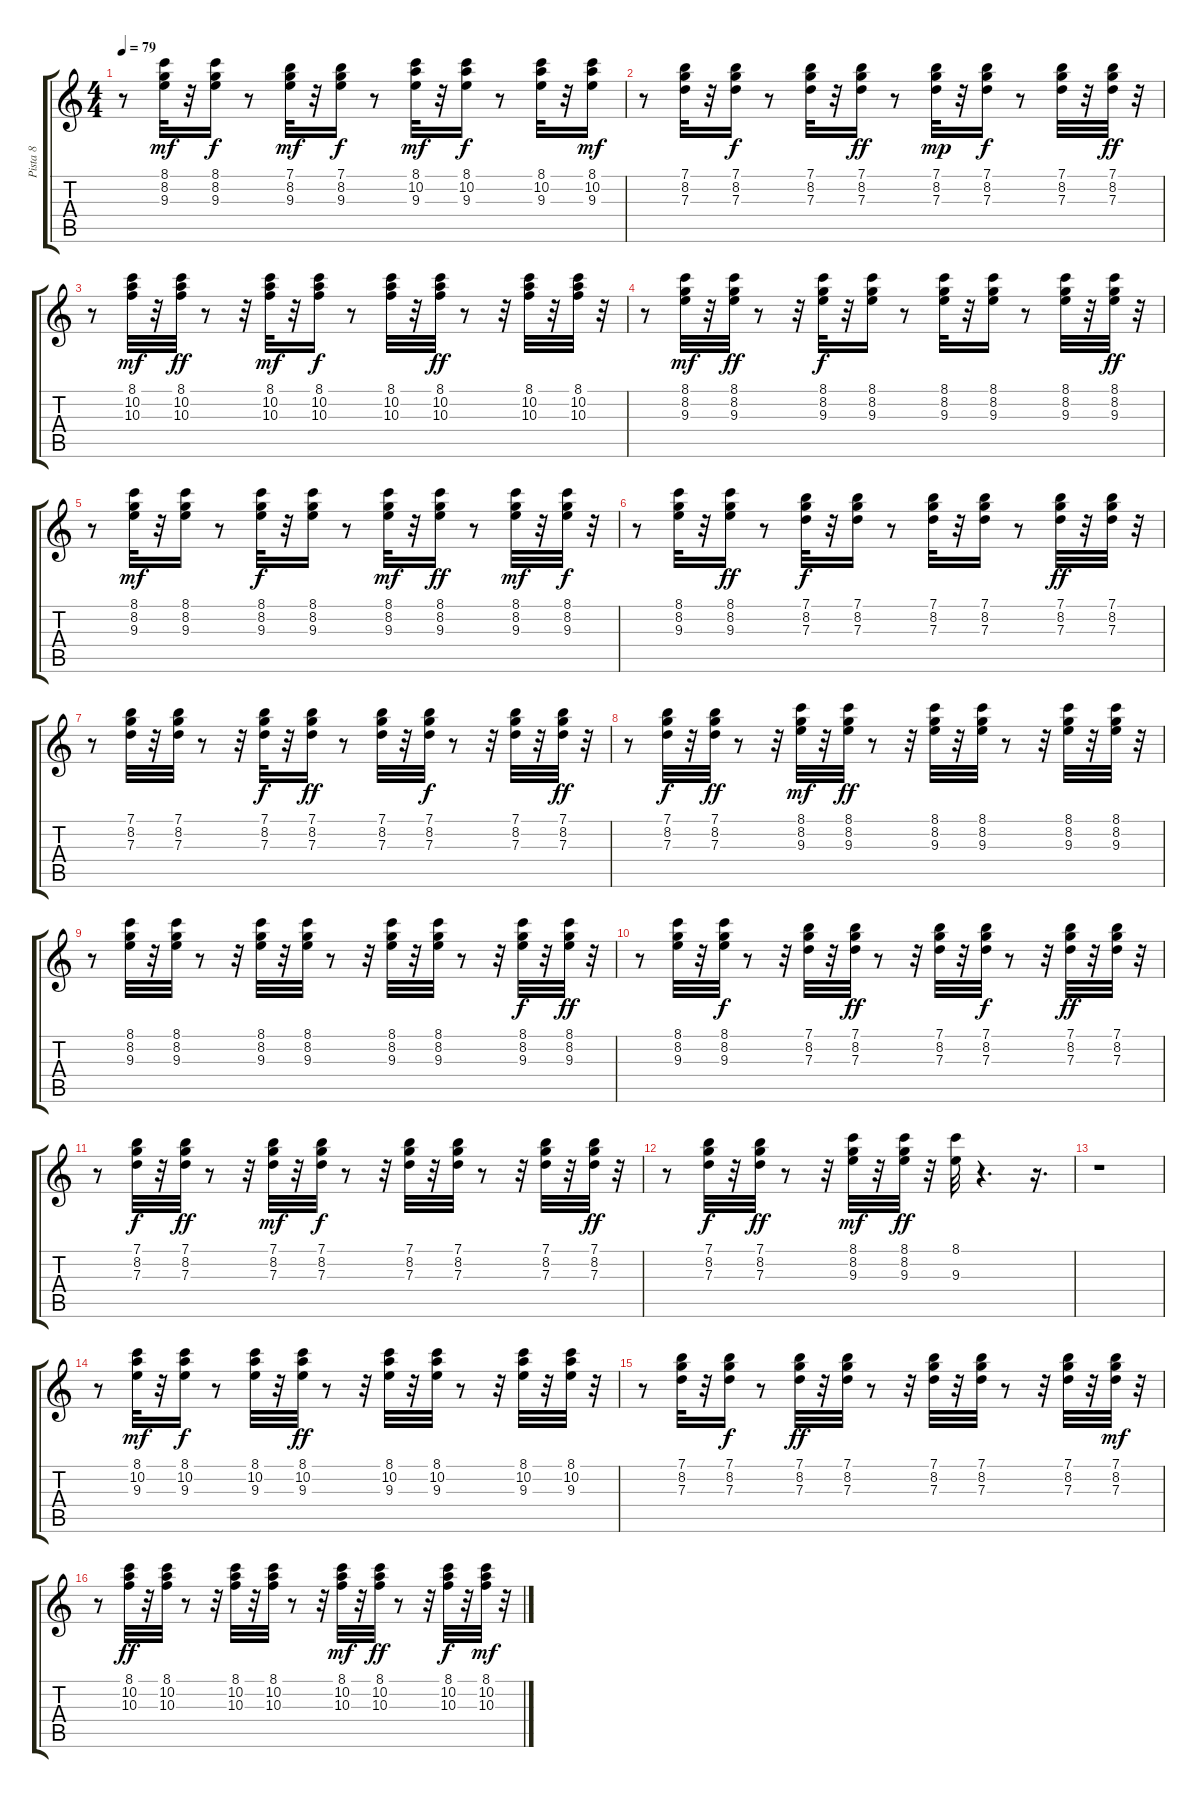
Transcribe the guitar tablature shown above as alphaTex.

\track ("Pista 8" "Pista 8") {instrument acousticguitarnylon}
\staff {score tabs}
\tuning (E4 B3 G3 D3 A2 E2) {hide}
\ts (4 4)
\tempo 79
\clef g2
\ks c
r.8{dy f} (8.1 8.2 9.3).32{dy mf} r.32 (8.1 8.2 9.3).16{dy f} r.8 (7.1 8.2 9.3).32{dy mf} r.32 (7.1 8.2 9.3).16{dy f} r.8 (8.1 10.2 9.3).32{dy mf} r.32 (8.1 10.2 9.3).16{dy f} r.8 (8.1 10.2 9.3).32 r.32 (8.1 10.2 9.3).16{dy mf} |
r.8 (7.1 8.2 7.3).32 r.32 (7.1 8.2 7.3).16{dy f} r.8 (7.1 8.2 7.3).32 r.32 (7.1 8.2 7.3).16{dy ff} r.8 (7.1 8.2 7.3).32{dy mp} r.32 (7.1 8.2 7.3).16{dy f} r.8 (7.1 8.2 7.3).32 r.32 (7.1 8.2 7.3).32{dy ff} r.32 |
r.8 (8.1 10.2 10.3).32{dy mf} r.32 (8.1 10.2 10.3).32{dy ff} r.8 r.32 (8.1 10.2 10.3).32{dy mf} r.32 (8.1 10.2 10.3).16{dy f} r.8 (8.1 10.2 10.3).32 r.32 (8.1 10.2 10.3).32{dy ff} r.8 r.32 (8.1 10.2 10.3).32 r.32 (8.1 10.2 10.3).32 r.32 |
r.8 (8.1 8.2 9.3).32{dy mf} r.32 (8.1 8.2 9.3).32{dy ff} r.8 r.32 (8.1 8.2 9.3).32{dy f} r.32 (8.1 8.2 9.3).16 r.8 (8.1 8.2 9.3).32 r.32 (8.1 8.2 9.3).16 r.8 (8.1 8.2 9.3).32 r.32 (8.1 8.2 9.3).32{dy ff} r.32 |
r.8 (8.1 8.2 9.3).32{dy mf} r.32 (8.1 8.2 9.3).16 r.8 (8.1 8.2 9.3).32{dy f} r.32 (8.1 8.2 9.3).16 r.8 (8.1 8.2 9.3).32{dy mf} r.32 (8.1 8.2 9.3).16{dy ff} r.8 (8.1 8.2 9.3).32{dy mf} r.32 (8.1 8.2 9.3).32{dy f} r.32 |
r.8 (8.1 8.2 9.3).32 r.32 (8.1 8.2 9.3).16{dy ff} r.8 (7.1 8.2 7.3).32{dy f} r.32 (7.1 8.2 7.3).16 r.8 (7.1 8.2 7.3).32 r.32 (7.1 8.2 7.3).16 r.8 (7.1 8.2 7.3).32{dy ff} r.32 (7.1 8.2 7.3).32 r.32 |
r.8 (7.1 8.2 7.3).32 r.32 (7.1 8.2 7.3).32 r.8 r.32 (7.1 8.2 7.3).32{dy f} r.32 (7.1 8.2 7.3).16{dy ff} r.8 (7.1 8.2 7.3).32 r.32 (7.1 8.2 7.3).32{dy f} r.8 r.32 (7.1 8.2 7.3).32 r.32 (7.1 8.2 7.3).32{dy ff} r.32 |
r.8 (7.1 8.2 7.3).32{dy f} r.32 (7.1 8.2 7.3).32{dy ff} r.8 r.32 (8.1 8.2 9.3).32{dy mf} r.32 (8.1 8.2 9.3).32{dy ff} r.8 r.32 (8.1 8.2 9.3).32 r.32 (8.1 8.2 9.3).32 r.8 r.32 (8.1 8.2 9.3).32 r.32 (8.1 8.2 9.3).32 r.32 |
r.8 (8.1 8.2 9.3).32 r.32 (8.1 8.2 9.3).32 r.8 r.32 (8.1 8.2 9.3).32 r.32 (8.1 8.2 9.3).32 r.8 r.32 (8.1 8.2 9.3).32 r.32 (8.1 8.2 9.3).32 r.8 r.32 (8.1 8.2 9.3).32{dy f} r.32 (8.1 8.2 9.3).32{dy ff} r.32 |
r.8 (8.1 8.2 9.3).32 r.32 (8.1 8.2 9.3).32{dy f} r.8 r.32 (7.1 8.2 7.3).32 r.32 (7.1 8.2 7.3).32{dy ff} r.8 r.32 (7.1 8.2 7.3).32 r.32 (7.1 8.2 7.3).32{dy f} r.8 r.32 (7.1 8.2 7.3).32{dy ff} r.32 (7.1 8.2 7.3).32 r.32 |
r.8 (7.1 8.2 7.3).32{dy f} r.32 (7.1 8.2 7.3).32{dy ff} r.8 r.32 (7.1 8.2 7.3).32{dy mf} r.32 (7.1 8.2 7.3).32{dy f} r.8 r.32 (7.1 8.2 7.3).32 r.32 (7.1 8.2 7.3).32 r.8 r.32 (7.1 8.2 7.3).32 r.32 (7.1 8.2 7.3).32{dy ff} r.32 |
r.8 (7.1 8.2 7.3).32{dy f} r.32 (7.1 8.2 7.3).32{dy ff} r.8 r.32 (8.1 8.2 9.3).32{dy mf} r.32 (8.1 8.2 9.3).32{dy ff} r.32 (8.1 9.3).32 r.4{d} r.16{d} |
r.1 |
r.8 (8.1 10.2 9.3).32{dy mf} r.32 (8.1 10.2 9.3).16{dy f} r.8 (8.1 10.2 9.3).32 r.32 (8.1 10.2 9.3).32{dy ff} r.8 r.32 (8.1 10.2 9.3).32 r.32 (8.1 10.2 9.3).32 r.8 r.32 (8.1 10.2 9.3).32 r.32 (8.1 10.2 9.3).32 r.32 |
r.8 (7.1 8.2 7.3).32 r.32 (7.1 8.2 7.3).16{dy f} r.8 (7.1 8.2 7.3).32{dy ff} r.32 (7.1 8.2 7.3).32 r.8 r.32 (7.1 8.2 7.3).32 r.32 (7.1 8.2 7.3).32 r.8 r.32 (7.1 8.2 7.3).32 r.32 (7.1 8.2 7.3).32{dy mf} r.32 |
r.8 (8.1 10.2 10.3).32{dy ff} r.32 (8.1 10.2 10.3).32 r.8 r.32 (8.1 10.2 10.3).32 r.32 (8.1 10.2 10.3).32 r.8 r.32 (8.1 10.2 10.3).32{dy mf} r.32 (8.1 10.2 10.3).32{dy ff} r.8 r.32 (8.1 10.2 10.3).32{dy f} r.32 (8.1 10.2 10.3).32{dy mf} r.32
